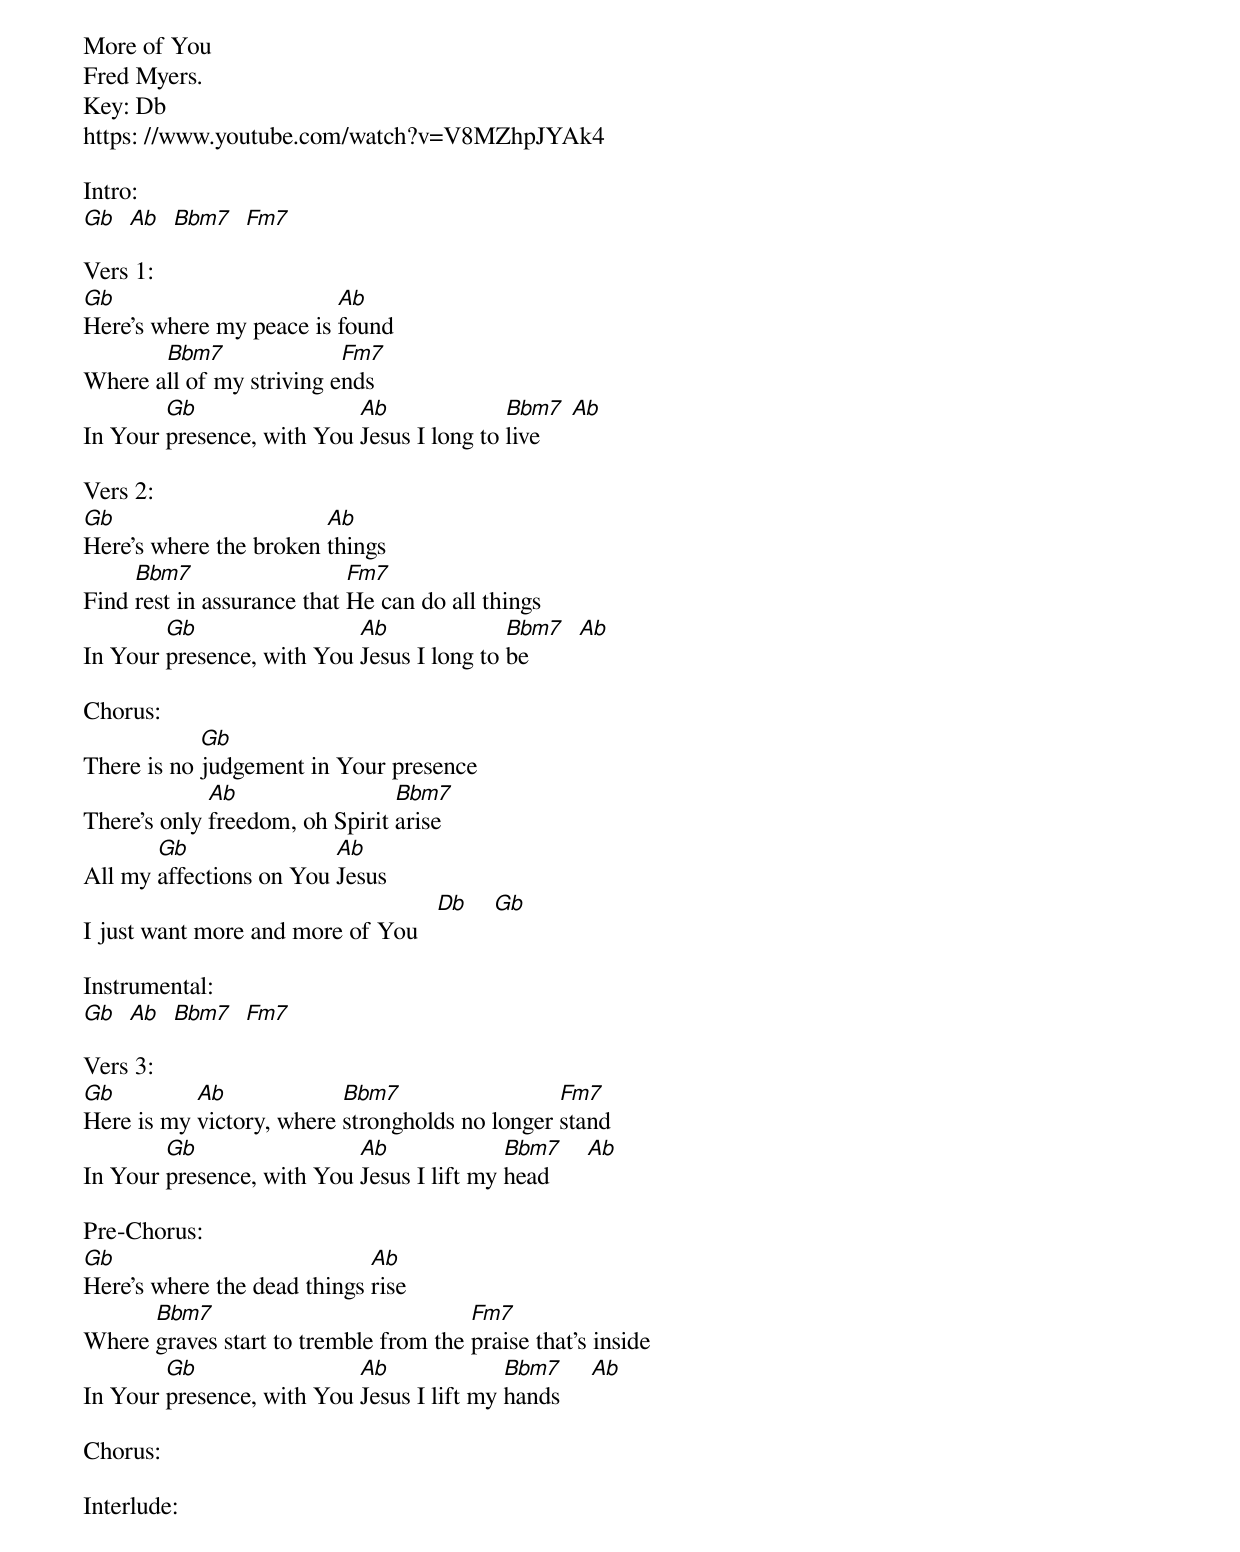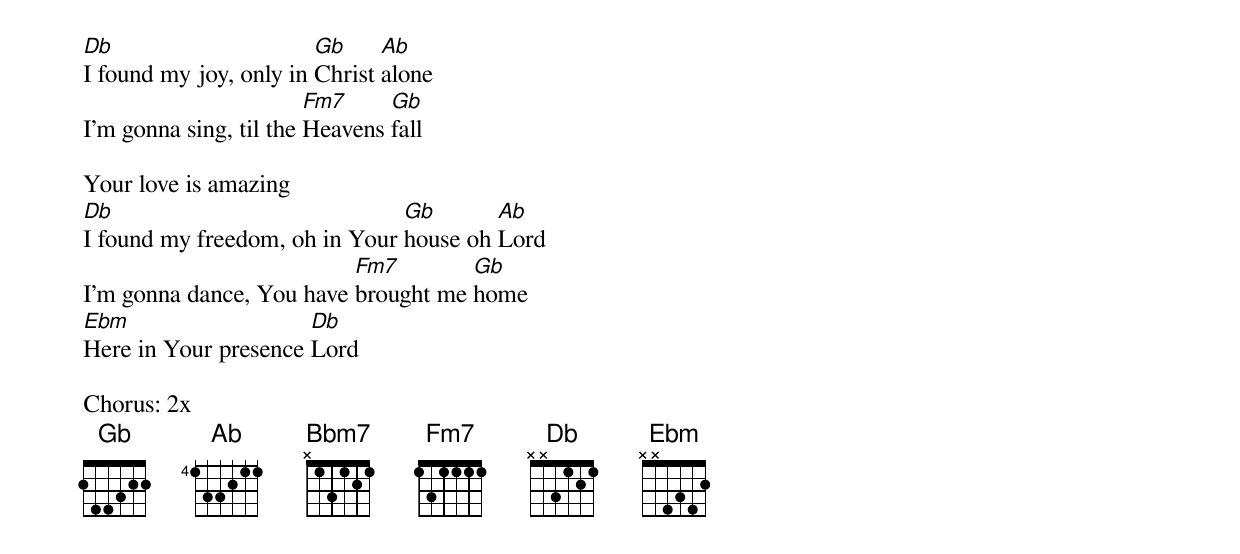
More of You
Fred Myers.
Key: Db
https: //www.youtube.com/watch?v=V8MZhpJYAk4

Intro:
[Gb]  [Ab]  [Bbm7]  [Fm7]

Vers 1:
[Gb]Here’s where my peace is [Ab]found
Where a[Bbm7]ll of my striving e[Fm7]nds
In Your [Gb]presence, with You [Ab]Jesus I long to [Bbm7]live     [Ab]

Vers 2:
[Gb]Here’s where the broken [Ab]things
Find [Bbm7]rest in assurance that [Fm7]He can do all things
In Your [Gb]presence, with You [Ab]Jesus I long to [Bbm7]be        [Ab]

Chorus:
There is no [Gb]judgement in Your presence
There's only [Ab]freedom, oh Spirit [Bbm7]arise
All my [Gb]affections on You [Ab]Jesus
I just want more and more of You   [Db]    [Gb]

Instrumental:
[Gb]  [Ab]  [Bbm7]  [Fm7]

Vers 3:
[Gb]Here is my [Ab]victory, where [Bbm7]strongholds no longer [Fm7]stand
In Your [Gb]presence, with You [Ab]Jesus I lift my [Bbm7]head      [Ab]

Pre-Chorus:
[Gb]Here’s where the dead things [Ab]rise
Where [Bbm7]graves start to tremble from the [Fm7]praise that’s inside
In Your [Gb]presence, with You [Ab]Jesus I lift my [Bbm7]hands     [Ab]

Chorus:

Interlude:
[Db]I found my joy, only in [Gb]Christ [Ab]alone
I'm gonna sing, til the [Fm7]Heavens [Gb]fall

Your love is amazing
[Db]I found my freedom, oh in Your [Gb]house oh [Ab]Lord
I'm gonna dance, You have [Fm7]brought me [Gb]home
[Ebm]Here in Your presence [Db]Lord

Chorus: 2x
